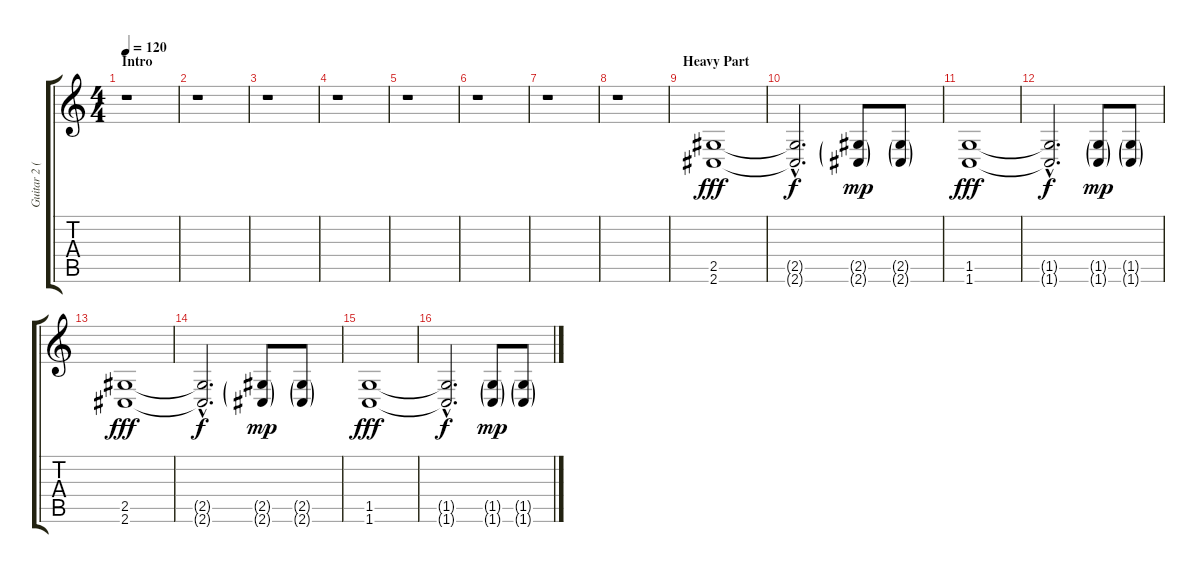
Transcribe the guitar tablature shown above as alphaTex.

\track ("Guitar 2 (P.Mueller)" "Guitar 2 (") {instrument distortionguitar}
\staff {score tabs}
\tuning (Db4 Ab3 E3 B2 Gb2 B1) {hide}
\ts (4 4)
\section ("" "Intro")
\tempo 120
\clef g2
\ks c
r.1{dy fff instrument distortionguitar} |
r.1 |
r.1 |
r.1 |
r.1 |
r.1 |
r.1 |
r.1 |
\section ("" "Heavy Part")
(2.5 2.6).1 |
(2.5{hac t} 2.6{hac t}).2{d dy f} (2.5{g} 2.6{g}).8{dy mp} (2.5{g} 2.6{g}).8 |
(1.5 1.6).1{dy fff} |
(1.5{hac t} 1.6{hac t}).2{d dy f} (1.5{g} 1.6{g}).8{dy mp} (1.5{g} 1.6{g}).8 |
(2.5 2.6).1{dy fff} |
(2.5{hac t} 2.6{hac t}).2{d dy f} (2.5{g} 2.6{g}).8{dy mp} (2.5{g} 2.6{g}).8 |
(1.5 1.6).1{dy fff} |
(1.5{hac t} 1.6{hac t}).2{d dy f} (1.5{g} 1.6{g}).8{dy mp} (1.5{g} 1.6{g}).8
